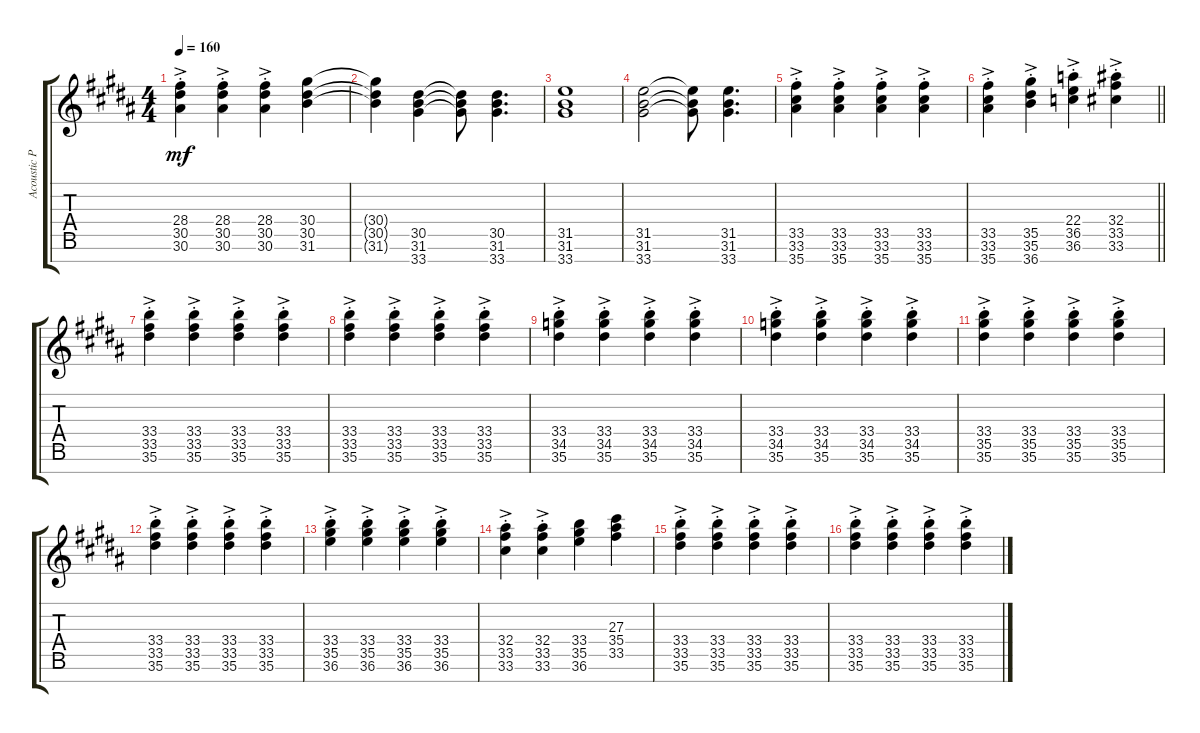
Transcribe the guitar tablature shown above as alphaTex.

\track ("Acoustic Piano (Staff 1)" "Acoustic P") {instrument acousticgrandpiano}
\staff {score tabs}
\tuning (E4 B3 G3 D3 A2 E2 B1) {hide}
\ts (4 4)
\tempo 160
\clef g2
\ks b
(28.4{ac st} 30.5 30.6).4{dy mf} (28.4{ac st} 30.5 30.6).4 (28.4{ac st} 30.5 30.6).4 (30.4 30.5 31.6).4 |
(30.4{t} 30.5{t} 31.6{t}).4 (30.5 31.6 33.7).4 (30.5{t} 31.6{t} 33.7{t}).8 (30.5 31.6 33.7).4{d} |
(31.5 31.6 33.7).1 |
(31.5 31.6 33.7).2 (31.5{t} 31.6{t} 33.7{t}).8 (31.5 31.6 33.7).4{d} |
(33.5{ac st} 33.6{ac st} 35.7{ac st}).4 (33.5{ac st} 33.6{ac st} 35.7{ac st}).4 (33.5{ac st} 33.6{ac st} 35.7{ac st}).4 (33.5{ac st} 33.6{ac st} 35.7{ac st}).4 |
\barLineRight lightlight
(33.5{ac st} 33.6{ac st} 35.7{ac st}).4 (35.5{ac st} 35.6{ac st} 36.7{ac st}).4 (22.4{ac st} 36.5{ac st} 36.6{ac st}).4 (32.4{ac st} 33.5{ac st} 33.6{ac st}).4 |
\section ("" "")
(33.4{ac st} 33.5{ac st} 35.6{ac st}).4 (33.4{ac st} 33.5{ac st} 35.6{ac st}).4 (33.4{ac st} 33.5{ac st} 35.6{ac st}).4 (33.4{ac st} 33.5{ac st} 35.6{ac st}).4 |
(33.4{ac st} 33.5{ac st} 35.6{ac st}).4 (33.4{ac st} 33.5{ac st} 35.6{ac st}).4 (33.4{ac st} 33.5{ac st} 35.6{ac st}).4 (33.4{ac st} 33.5{ac st} 35.6{ac st}).4 |
(33.4{ac st} 34.5{ac st} 35.6{ac st}).4 (33.4{ac st} 34.5{ac st} 35.6{ac st}).4 (33.4{ac st} 34.5{ac st} 35.6{ac st}).4 (33.4{ac st} 34.5{ac st} 35.6{ac st}).4 |
(33.4{ac st} 34.5{ac st} 35.6{ac st}).4 (33.4{ac st} 34.5{ac st} 35.6{ac st}).4 (33.4{ac st} 34.5{ac st} 35.6{ac st}).4 (33.4{ac st} 34.5{ac st} 35.6{ac st}).4 |
(33.4{ac st} 35.5{ac st} 35.6{ac st}).4 (33.4{ac st} 35.5{ac st} 35.6{ac st}).4 (33.4{ac st} 35.5{ac st} 35.6{ac st}).4 (33.4{ac st} 35.5{ac st} 35.6{ac st}).4 |
(33.4{ac st} 33.5{ac st} 35.6{ac st}).4 (33.4{ac st} 33.5{ac st} 35.6{ac st}).4 (33.4{ac st} 33.5{ac st} 35.6{ac st}).4 (33.4{ac st} 33.5{ac st} 35.6{ac st}).4 |
(33.4{ac st} 35.5{ac st} 36.6{ac st}).4 (33.4{ac st} 35.5{ac st} 36.6{ac st}).4 (33.4{ac st} 35.5{ac st} 36.6{ac st}).4 (33.4{ac st} 35.5{ac st} 36.6{ac st}).4 |
(32.4{ac st} 33.5{ac st} 33.6{ac st}).4 (32.4{ac st} 33.5{ac st} 33.6{ac st}).4 (33.4 35.5 36.6).4 (27.3 35.4 33.5).4 |
(33.4{ac st} 33.5{ac st} 35.6{ac st}).4 (33.4{ac st} 33.5{ac st} 35.6{ac st}).4 (33.4{ac st} 33.5{ac st} 35.6{ac st}).4 (33.4{ac st} 33.5{ac st} 35.6{ac st}).4 |
(33.4{ac st} 33.5{ac st} 35.6{ac st}).4 (33.4{ac st} 33.5{ac st} 35.6{ac st}).4 (33.4{ac st} 33.5{ac st} 35.6{ac st}).4 (33.4{ac st} 33.5{ac st} 35.6{ac st}).4
